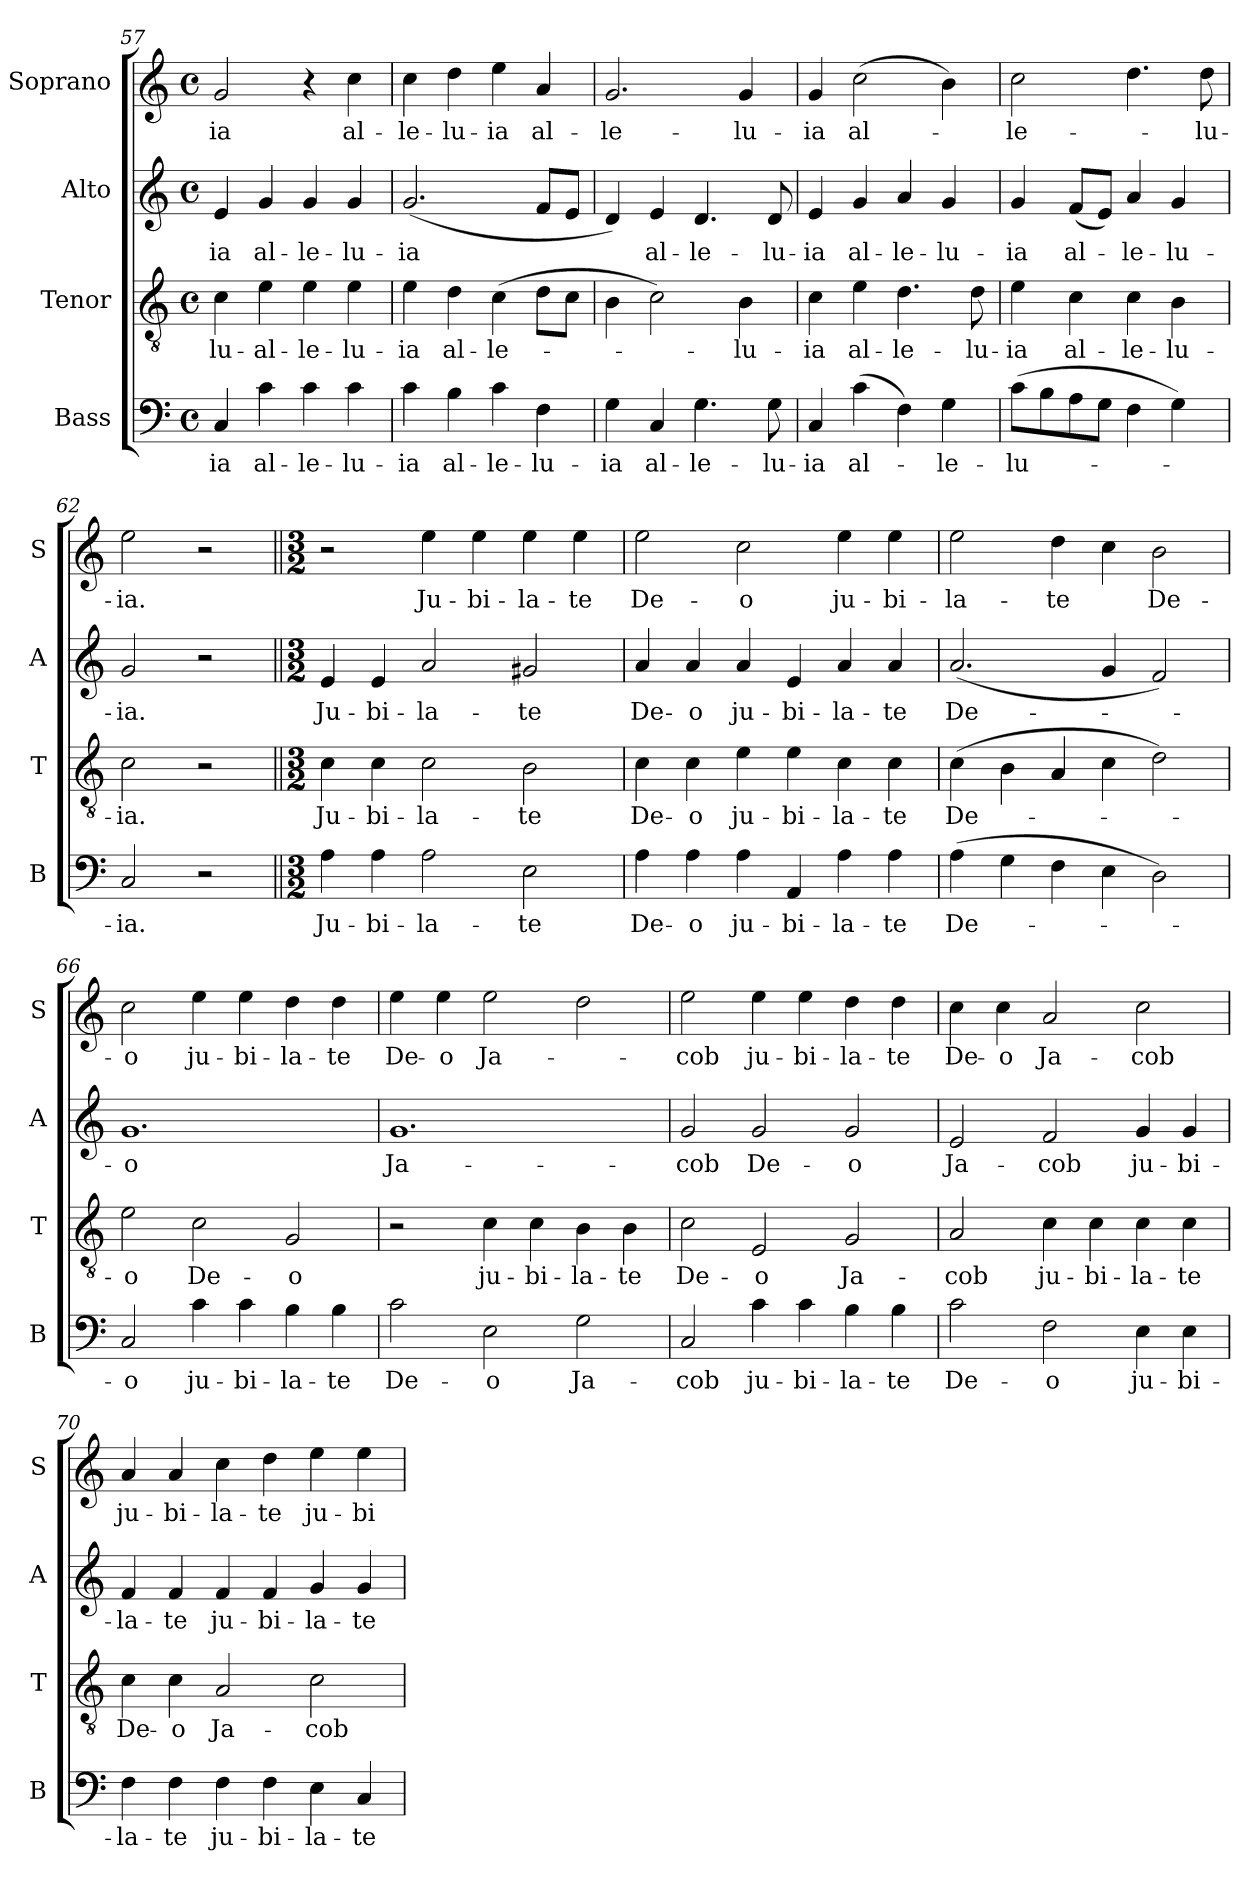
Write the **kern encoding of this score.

**kern	**text	**kern	**text	**kern	**text	**kern	**text
*part4	*part4	*part3	*part3	*part2	*part2	*part1	*part1
*staff4	*staff4	*staff3	*staff3	*staff2	*staff2	*staff1	*staff1
*I"Bass	*	*I"Tenor	*	*I"Alto	*	*I"Soprano	*
*I'B	*	*I'T	*	*I'A	*	*I'S	*
*clefF4	*	*clefGv2	*	*clefG2	*	*clefG2	*
*k[]	*	*k[]	*	*k[]	*	*k[]	*
*C:	*	*C:	*	*C:	*	*C:	*
*M4/4	*	*M4/4	*	*M4/4	*	*M4/4	*
*met(c)	*	*met(c)	*	*met(c)	*	*met(c)	*
=57	=57	=57	=57	=57	=57	=57	=57
4C/	-ia	4c\	-lu-	4e/	-ia	2g/	-ia
4c\	al-	4e\	-al-	4g/	al-	.	.
4c\	-le-	4e\	-le-	4g/	-le-	4r	.
4c\	-lu-	4e\	-lu-	4g/	-lu-	4cc\	al-
=58	=58	=58	=58	=58	=58	=58	=58
4c\	-ia	4e\	-ia	(2.g/	-ia	4cc\	-le-
4B\	al-	4d\	al-	.	.	4dd\	-lu-
4c\	-le-	(4c\	-le-	.	.	4ee\	-ia
4F\	-lu-	8d\L	.	8f/L	.	4a/	al-
.	.	8c\J	.	8e/J	.	.	.
=59	=59	=59	=59	=59	=59	=59	=59
4G\	-ia	4B\	.	4d/)	.	2.g/	-le-
4C/	al-	2c\)	.	4e/	al-	.	.
4.G\	-le-	.	.	4.d/	-le-	.	.
.	.	4B\	-lu-	.	.	4g/	-lu-
8G\	-lu-	.	.	8d/	-lu-	.	.
=60	=60	=60	=60	=60	=60	=60	=60
4C/	-ia	4c\	-ia	4e/	-ia	4g/	-ia
(4c\	al-	4e\	al-	4g/	al-	(2cc\	al-
4F\)	.	4.d\	-le-	4a/	-le-	.	.
4G\	-le-	.	.	4g/	-lu-	4b\)	.
.	.	8d\	-lu-	.	.	.	.
!!LO:LB:g=z
=61	=61	=61	=61	=61	=61	=61	=61
(8c\L	-lu-	4e\	-ia	4g/	-ia	2cc\	-le-
8B\	.	.	.	.	.	.	.
8A\	.	4c\	al-	(8f/L	al-	.	.
8G\J	.	.	.	8e/J)	.	.	.
4F\	.	4c\	-le-	4a/	-le-	4.dd\	.
4G\)	.	4B\	-lu-	4g/	-lu-	.	.
.	.	.	.	.	.	8dd\	-lu-
=62	=62	=62	=62	=62	=62	=62	=62
2C/	-ia.	2c\	-ia.	2g/	-ia.	2ee\	-ia.
2r	.	2r	.	2r	.	2r	.
=63||	=63||	=63||	=63||	=63||	=63||	=63||	=63||
*M3/2	*	*M3/2	*	*M3/2	*	*M3/2	*
4A\	Ju-	4c\	Ju-	4e/	Ju-	2r	.
4A\	-bi-	4c\	-bi-	4e/	-bi-	.	.
2A\	-la-	2c\	-la-	2a/	-la-	4ee\	Ju-
.	.	.	.	.	.	4ee\	-bi-
2E\	-te	2B\	-te	2g#X/	-te	4ee\	-la-
.	.	.	.	.	.	4ee\	-te
=64	=64	=64	=64	=64	=64	=64	=64
4A\	De-	4c\	De-	4a/	De-	2ee\	De-
4A\	-o	4c\	-o	4a/	-o	.	.
4A\	ju-	4e\	ju-	4a/	ju-	2cc\	-o
4AA/	-bi-	4e\	-bi-	4e/	-bi-	.	.
4A\	-la-	4c\	-la-	4a/	-la-	4ee\	ju-
4A\	-te	4c\	-te	4a/	-te	4ee\	-bi-
=65	=65	=65	=65	=65	=65	=65	=65
(4A\	De-	(4c\	De-	(2.a/	De-	2ee\	-la-
4G\	.	4B\	.	.	.	.	.
4F\	.	4A/	.	.	.	4dd\	-te
4E\	.	4c\	.	4g/	.	4cc\	.
2D\)	.	2d\)	.	2f/)	.	2b\	De-
!!LO:LB:g=z
=66	=66	=66	=66	=66	=66	=66	=66
2C/	-o	2e\	-o	1.g	-o	2cc\	-o
4c\	ju-	2c\	De-	.	.	4ee\	ju-
4c\	-bi-	.	.	.	.	4ee\	-bi-
4B\	-la-	2G/	-o	.	.	4dd\	-la-
4B\	-te	.	.	.	.	4dd\	-te
=67	=67	=67	=67	=67	=67	=67	=67
2c\	De-	2r	.	1.g	Ja-	4ee\	De-
.	.	.	.	.	.	4ee\	-o
2E\	-o	4c\	ju-	.	.	2ee\	Ja-
.	.	4c\	-bi-	.	.	.	.
2G\	Ja-	4B\	-la-	.	.	2dd\	.
.	.	4B\	-te	.	.	.	.
=68	=68	=68	=68	=68	=68	=68	=68
2C/	-cob	2c\	De-	2g/	-cob	2ee\	-cob
4c\	ju-	2E/	-o	2g/	De-	4ee\	ju-
4c\	-bi-	.	.	.	.	4ee\	-bi-
4B\	-la-	2G/	Ja-	2g/	-o	4dd\	-la-
4B\	-te	.	.	.	.	4dd\	-te
=69	=69	=69	=69	=69	=69	=69	=69
2c\	De-	2A/	-cob	2e/	Ja-	4cc\	De-
.	.	.	.	.	.	4cc\	-o
2F\	-o	4c\	ju-	2f/	-cob	2a/	Ja-
.	.	4c\	-bi-	.	.	.	.
4E\	ju-	4c\	-la-	4g/	ju-	2cc\	-cob
4E\	-bi-	4c\	-te	4g/	-bi-	.	.
=70	=70	=70	=70	=70	=70	=70	=70
4F\	-la-	4c\	De-	4f/	-la-	4a/	ju-
4F\	-te	4c\	-o	4f/	-te	4a/	-bi-
4F\	ju-	2A/	Ja-	4f/	ju-	4cc\	-la-
4F\	-bi-	.	.	4f/	-bi-	4dd\	-te
4E\	-la-	2c\	-cob	4g/	-la-	4ee\	ju-
4C/	-te	.	.	4g/	-te	4ee\	-bi-
=	=	=	=	=	=	=	=
*-	*-	*-	*-	*-	*-	*-	*-
